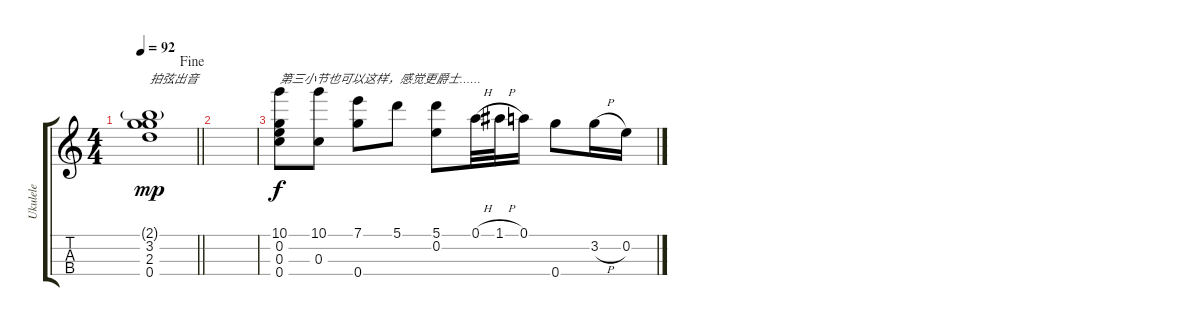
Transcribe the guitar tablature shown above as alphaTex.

\track ("Ukulele" "Ukulele") {instrument acousticguitarnylon}
\staff {score tabs}
\tuning (A4 E4 C4 G4) {hide}
\ts (4 4)
\jump fine
\tempo 92
\clef g2
\barLineRight lightlight
\ks c
(2.1{g} 3.2 2.3 0.4).1{txt "拍弦出音" dy mp} |
|
(10.1 0.2 0.3 0.4).8{txt "第三小节也可以这样，感觉更爵士……" dy f} (10.1 0.3).8 (7.1 0.4).8 5.1.8 (5.1 0.2).8 0.1{h}.32 1.1{h}.32 0.1.16 0.4.8 3.2{h}.16 0.2.16
